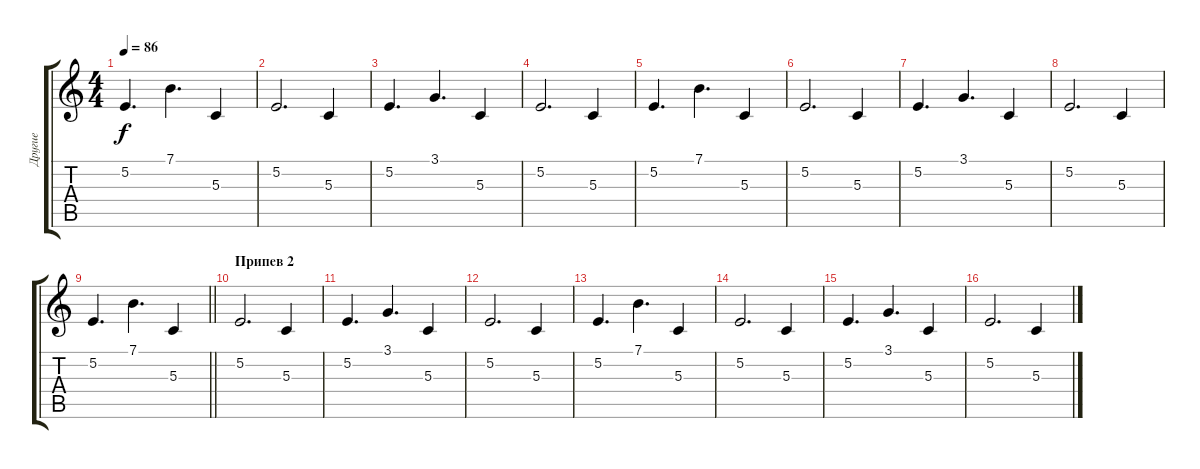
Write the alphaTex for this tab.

\track ("Другие" "Другие") {instrument synthstrings2}
\staff {score tabs}
\tuning (E4 B3 G3 D3 A2 E2) {hide}
\ts (4 4)
\tempo 86
\clef g2
\ks c
5.2.4{d dy f} 7.1.4{d} 5.3.4 |
5.2.2{d} 5.3.4 |
5.2.4{d} 3.1.4{d} 5.3.4 |
5.2.2{d} 5.3.4 |
5.2.4{d} 7.1.4{d} 5.3.4 |
5.2.2{d} 5.3.4 |
5.2.4{d} 3.1.4{d} 5.3.4 |
5.2.2{d} 5.3.4 |
\barLineRight lightlight
5.2.4{d} 7.1.4{d} 5.3.4 |
\section ("" "Припев 2")
5.2.2{d volume 10} 5.3.4 |
5.2.4{d} 3.1.4{d} 5.3.4 |
5.2.2{d} 5.3.4 |
5.2.4{d} 7.1.4{d} 5.3.4 |
5.2.2{d} 5.3.4 |
5.2.4{d} 3.1.4{d} 5.3.4 |
5.2.2{d} 5.3.4
